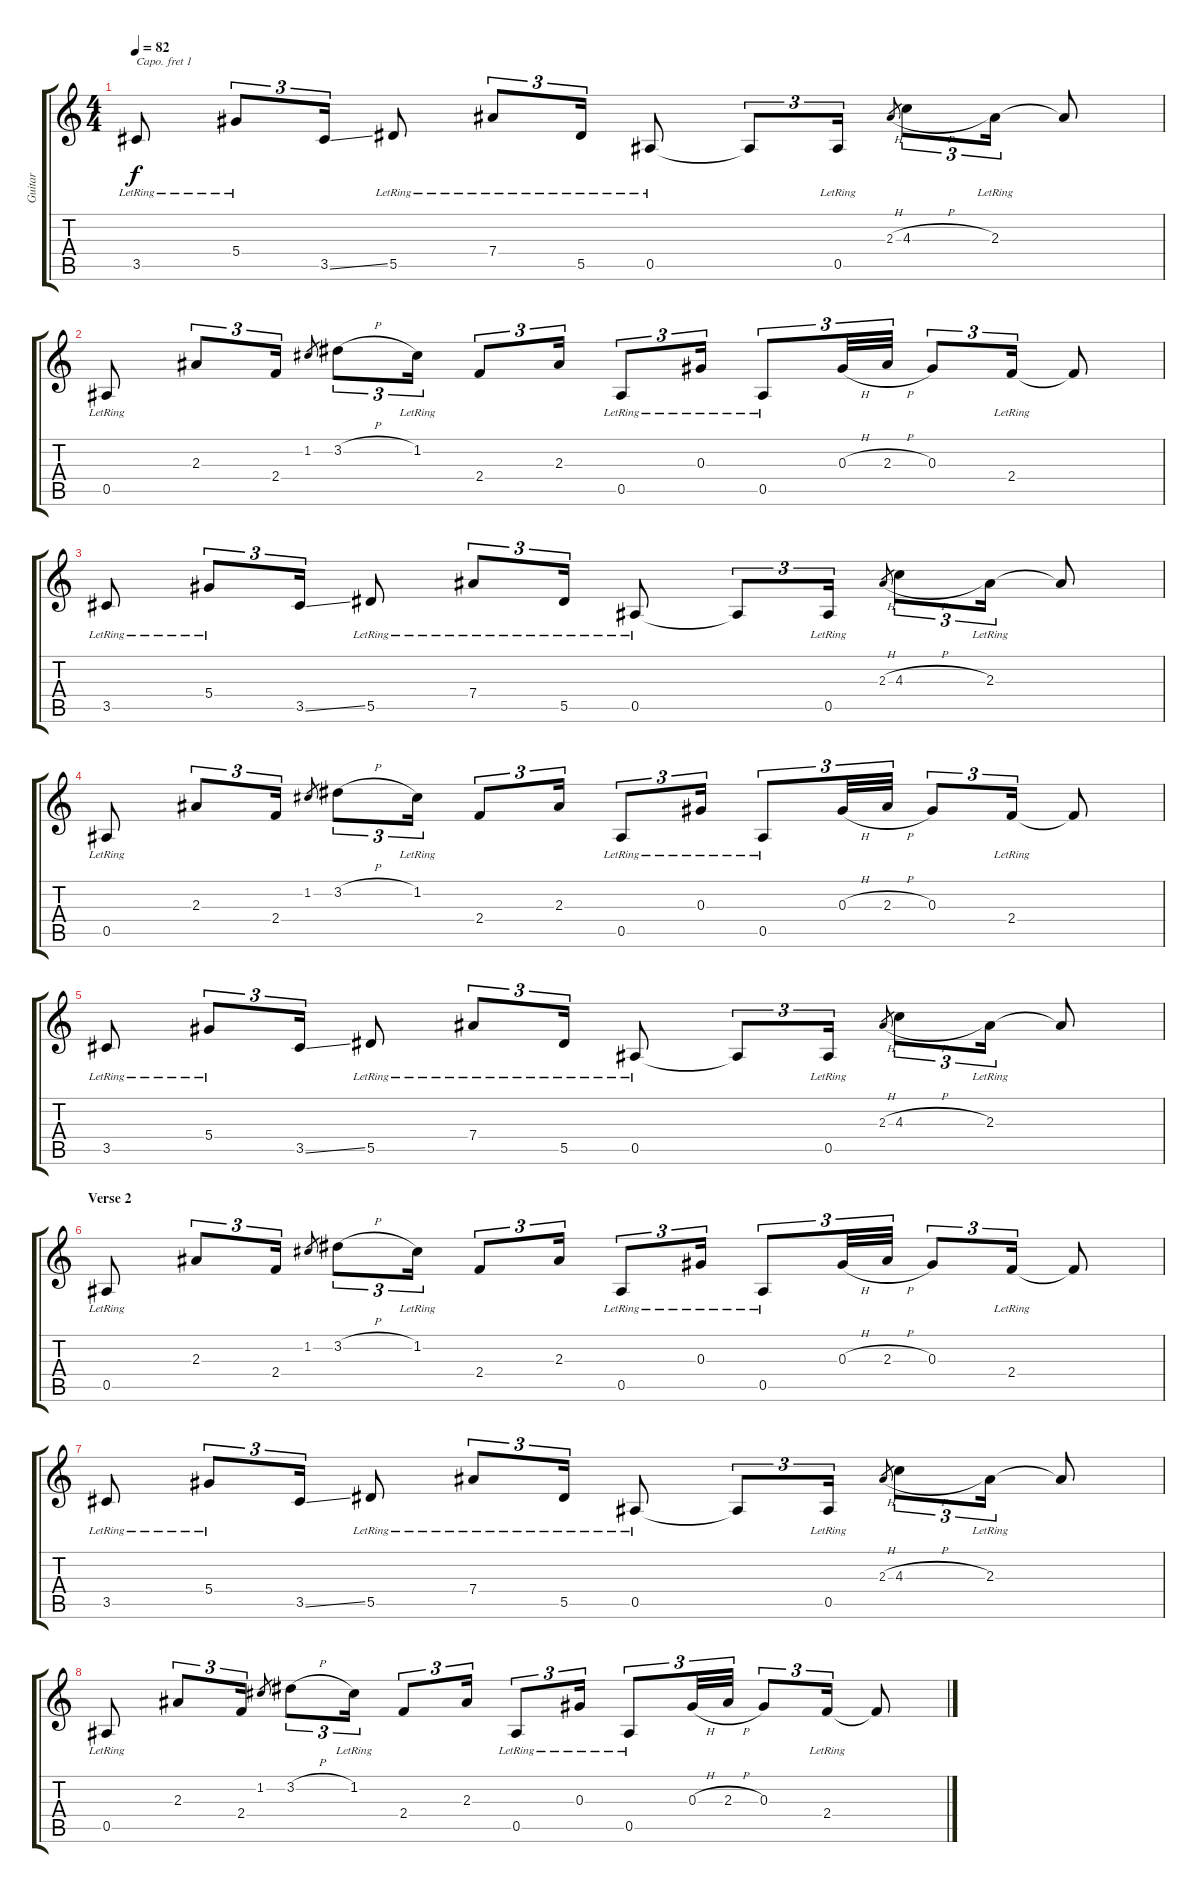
\track ("Guitar" "Guitar") {instrument electricguitarjazz}
\staff {score tabs}
\capo 1
\tuning (E4 B3 G3 D3 A2 E2) {hide}
\ts (4 4)
\tempo 82
\clef g2
\ks c
3.5{lr}.8{dy f} 5.4{lr}.8{tu (3 2)} 3.5{ss}.16{tu (3 2)} 5.5{lr}.8 7.4{lr}.8{tu (3 2)} 5.5{lr}.16{tu (3 2)} 0.5{lr}.8 0.5{t}.8{tu (3 2)} 0.5{lr}.16{tu (3 2)} 2.3{h}.8{gr} 4.3{h}.8{tu (3 2)} 2.3{lr}.16{tu (3 2)} 2.3{t}.8 |
0.5{lr}.8 2.3.8{tu (3 2)} 2.4.16{tu (3 2)} 1.2.8{gr} 3.2{h}.8{tu (3 2)} 1.2{lr}.16{tu (3 2)} 2.4.8{tu (3 2)} 2.3.16{tu (3 2)} 0.5{lr}.8{tu (3 2)} 0.3{lr}.16{tu (3 2)} 0.5{lr}.8{tu (3 2)} 0.3{h}.32{tu (3 2)} 2.3{h}.32{tu (3 2)} 0.3.8{tu (3 2)} 2.4{lr}.16{tu (3 2)} 2.4{t}.8 |
3.5{lr}.8 5.4{lr}.8{tu (3 2)} 3.5{ss}.16{tu (3 2)} 5.5{lr}.8 7.4{lr}.8{tu (3 2)} 5.5{lr}.16{tu (3 2)} 0.5{lr}.8 0.5{t}.8{tu (3 2)} 0.5{lr}.16{tu (3 2)} 2.3{h}.8{gr} 4.3{h}.8{tu (3 2)} 2.3{lr}.16{tu (3 2)} 2.3{t}.8 |
0.5{lr}.8 2.3.8{tu (3 2)} 2.4.16{tu (3 2)} 1.2.8{gr} 3.2{h}.8{tu (3 2)} 1.2{lr}.16{tu (3 2)} 2.4.8{tu (3 2)} 2.3.16{tu (3 2)} 0.5{lr}.8{tu (3 2)} 0.3{lr}.16{tu (3 2)} 0.5{lr}.8{tu (3 2)} 0.3{h}.32{tu (3 2)} 2.3{h}.32{tu (3 2)} 0.3.8{tu (3 2)} 2.4{lr}.16{tu (3 2)} 2.4{t}.8 |
3.5{lr}.8 5.4{lr}.8{tu (3 2)} 3.5{ss}.16{tu (3 2)} 5.5{lr}.8 7.4{lr}.8{tu (3 2)} 5.5{lr}.16{tu (3 2)} 0.5{lr}.8 0.5{t}.8{tu (3 2)} 0.5{lr}.16{tu (3 2)} 2.3{h}.8{gr} 4.3{h}.8{tu (3 2)} 2.3{lr}.16{tu (3 2)} 2.3{t}.8 |
\section ("" "Verse 2")
0.5{lr}.8 2.3.8{tu (3 2)} 2.4.16{tu (3 2)} 1.2.8{gr} 3.2{h}.8{tu (3 2)} 1.2{lr}.16{tu (3 2)} 2.4.8{tu (3 2)} 2.3.16{tu (3 2)} 0.5{lr}.8{tu (3 2)} 0.3{lr}.16{tu (3 2)} 0.5{lr}.8{tu (3 2)} 0.3{h}.32{tu (3 2)} 2.3{h}.32{tu (3 2)} 0.3.8{tu (3 2)} 2.4{lr}.16{tu (3 2)} 2.4{t}.8 |
3.5{lr}.8 5.4{lr}.8{tu (3 2)} 3.5{ss}.16{tu (3 2)} 5.5{lr}.8 7.4{lr}.8{tu (3 2)} 5.5{lr}.16{tu (3 2)} 0.5{lr}.8 0.5{t}.8{tu (3 2)} 0.5{lr}.16{tu (3 2)} 2.3{h}.8{gr} 4.3{h}.8{tu (3 2)} 2.3{lr}.16{tu (3 2)} 2.3{t}.8 |
0.5{lr}.8 2.3.8{tu (3 2)} 2.4.16{tu (3 2)} 1.2.8{gr} 3.2{h}.8{tu (3 2)} 1.2{lr}.16{tu (3 2)} 2.4.8{tu (3 2)} 2.3.16{tu (3 2)} 0.5{lr}.8{tu (3 2)} 0.3{lr}.16{tu (3 2)} 0.5{lr}.8{tu (3 2)} 0.3{h}.32{tu (3 2)} 2.3{h}.32{tu (3 2)} 0.3.8{tu (3 2)} 2.4{lr}.16{tu (3 2)} 2.4{t}.8
